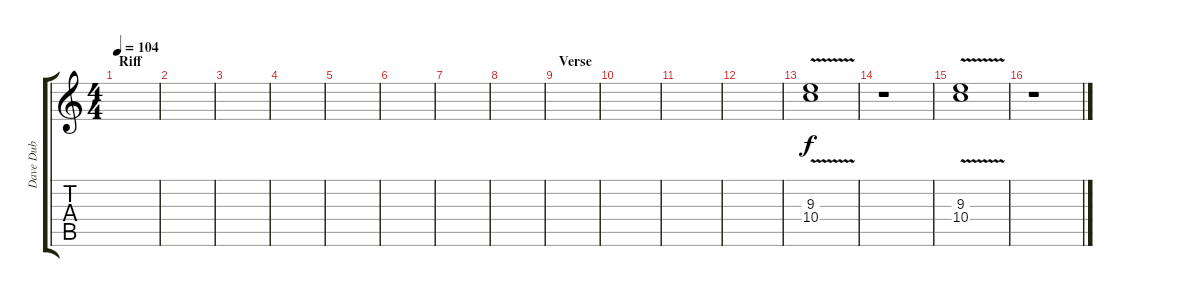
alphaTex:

\track ("Dave Dub" "Dave Dub") {instrument distortionguitar}
\staff {score tabs}
\tuning (E4 B3 G3 D3 A2 D2) {hide}
\ts (4 4)
\section ("" "Riff")
\tempo 104
\clef g2
\ks c
|
|
|
|
|
|
|
|
\section ("" "Verse")
|
|
|
|
(9.3{v} 10.4{v}).1{volume 4} |
r.1{volume 13} |
(9.3{v} 10.4{v}).1{volume 4} |
r.1{volume 13}
